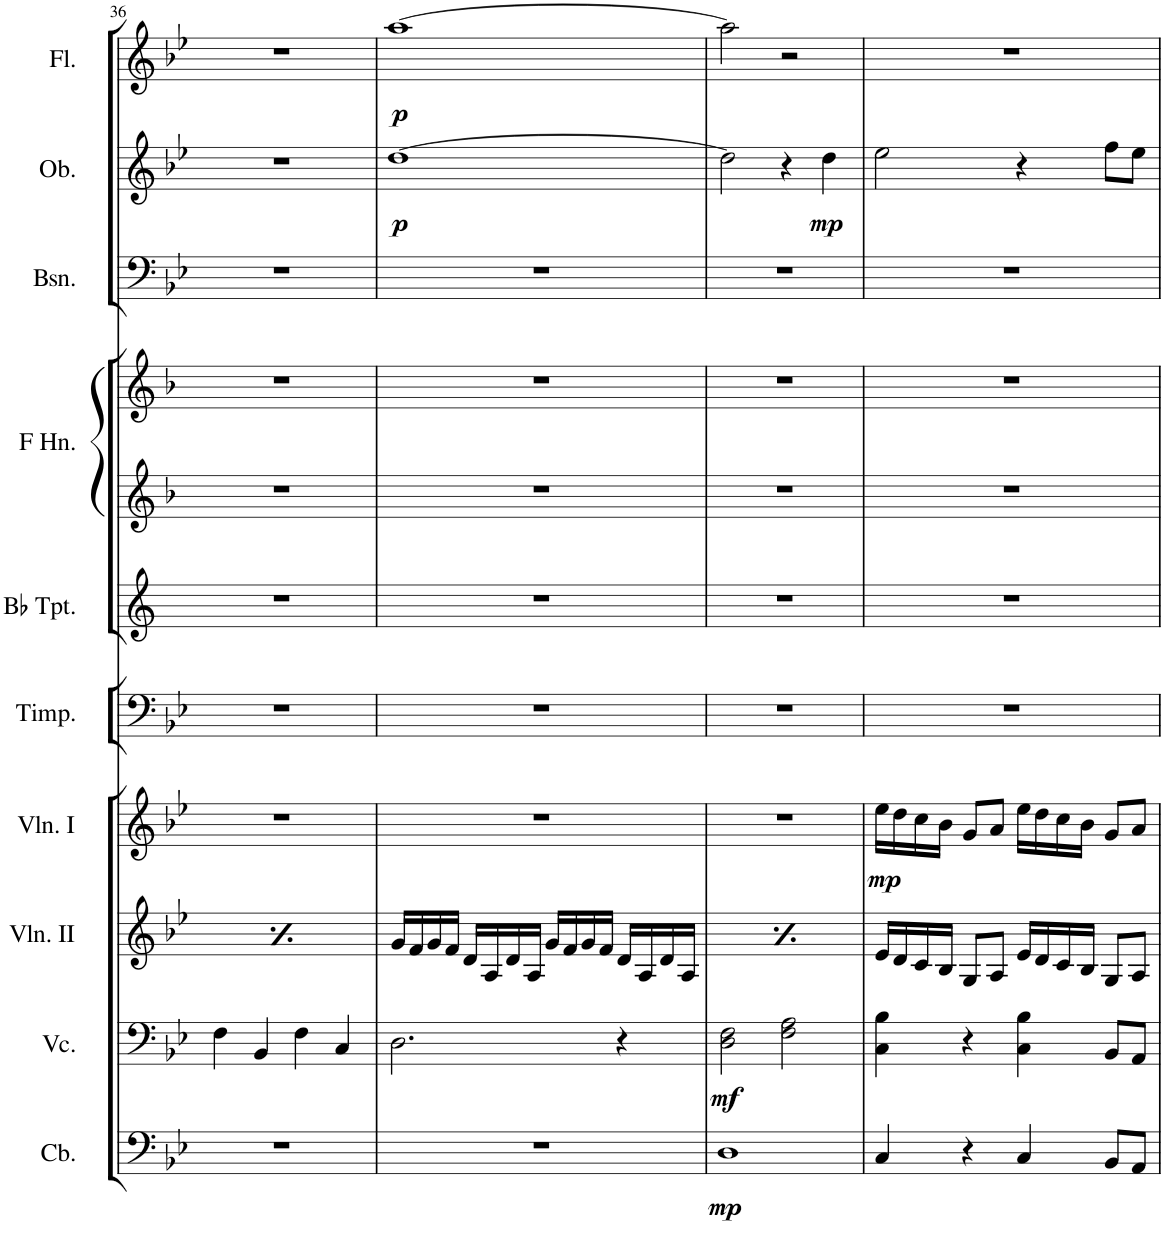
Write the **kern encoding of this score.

**kern	**dynam	**kern	**dynam	**kern	**kern	**dynam	**kern	**kern	**kern	**kern	**kern	**kern	**dynam	**kern	**dynam
*part10	*part10	*part9	*part9	*part8	*part7	*part7	*part6	*part5	*part4	*part4	*part3	*part2	*part2	*part1	*part1
*staff11	*staff11	*staff10	*staff10	*staff9	*staff8	*staff8	*staff7	*staff6	*staff5	*staff4	*staff3	*staff2	*staff2	*staff1	*staff1
*I"Contrabasses	*	*I"Violoncellos	*	*I"Violins II	*I"Violins I	*	*I"Timpani	*I"Trumpets in Bb	*I"Horns in F	*	*I"Bassoons	*I"Oboes	*	*I"Flutes	*
*I'Cb.	*	*I'Vc.	*	*I'Vln. II	*I'Vln. I	*	*I'Timp.	*	*	*	*I'Bsn.	*I'Ob.	*	*I'Fl.	*
!!LO:PB:g=z
*clefF4	*	*clefF4	*	*clefG2	*clefG2	*	*clefF4	*clefG2	*clefG2	*clefG2	*clefF4	*clefG2	*	*clefG2	*
*Trd7c12	*	*	*	*	*	*	*	*Trd1c2	*Trd4c7	*Trd4c7	*	*	*	*	*
*k[b-e-]	*	*k[b-e-]	*	*k[b-e-]	*k[b-e-]	*	*k[b-e-]	*k[]	*k[b-]	*k[b-]	*k[b-e-]	*k[b-e-]	*	*k[b-e-]	*
*M4/4	*	*M4/4	*	*M4/4	*M4/4	*	*M4/4	*M4/4	*M4/4	*M4/4	*M4/4	*M4/4	*	*M4/4	*
=36	=36	=36	=36	=36	=36	=36	=36	=36	=36	=36	=36	=36	=36	=36	=36
1r	.	4F\	.	16b-/LL	1r	.	1r	1r	1r	1r	1r	1r	.	1r	.
.	.	.	.	16a/	.	.	.	.	.	.	.	.	.	.	.
.	.	.	.	16b-/	.	.	.	.	.	.	.	.	.	.	.
.	.	.	.	16a/JJ	.	.	.	.	.	.	.	.	.	.	.
.	.	4BB-/	.	16f/LL	.	.	.	.	.	.	.	.	.	.	.
.	.	.	.	16e-/	.	.	.	.	.	.	.	.	.	.	.
.	.	.	.	16f/	.	.	.	.	.	.	.	.	.	.	.
.	.	.	.	16e-/JJ	.	.	.	.	.	.	.	.	.	.	.
.	.	4F\	.	16b-/LL	.	.	.	.	.	.	.	.	.	.	.
.	.	.	.	16a/	.	.	.	.	.	.	.	.	.	.	.
.	.	.	.	16b-/	.	.	.	.	.	.	.	.	.	.	.
.	.	.	.	16a/JJ	.	.	.	.	.	.	.	.	.	.	.
.	.	4C/	.	16f/LL	.	.	.	.	.	.	.	.	.	.	.
.	.	.	.	16e-/	.	.	.	.	.	.	.	.	.	.	.
.	.	.	.	16f/	.	.	.	.	.	.	.	.	.	.	.
.	.	.	.	16e-/JJ	.	.	.	.	.	.	.	.	.	.	.
=37	=37	=37	=37	=37	=37	=37	=37	=37	=37	=37	=37	=37	=37	=37	=37
!	!	!	!	!	!	!	!	!	!	!	!	!	!LO:DY:b	!	!LO:DY:b
1r	.	2.D\	.	16g/LL	1r	.	1r	1r	1r	1r	1r	[1dd	p	[1aa	p
.	.	.	.	16f/	.	.	.	.	.	.	.	.	.	.	.
.	.	.	.	16g/	.	.	.	.	.	.	.	.	.	.	.
.	.	.	.	16f/JJ	.	.	.	.	.	.	.	.	.	.	.
.	.	.	.	16d/LL	.	.	.	.	.	.	.	.	.	.	.
.	.	.	.	16A/	.	.	.	.	.	.	.	.	.	.	.
.	.	.	.	16d/	.	.	.	.	.	.	.	.	.	.	.
.	.	.	.	16A/JJ	.	.	.	.	.	.	.	.	.	.	.
.	.	.	.	16g/LL	.	.	.	.	.	.	.	.	.	.	.
.	.	.	.	16f/	.	.	.	.	.	.	.	.	.	.	.
.	.	.	.	16g/	.	.	.	.	.	.	.	.	.	.	.
.	.	.	.	16f/JJ	.	.	.	.	.	.	.	.	.	.	.
.	.	4r	.	16d/LL	.	.	.	.	.	.	.	.	.	.	.
.	.	.	.	16A/	.	.	.	.	.	.	.	.	.	.	.
.	.	.	.	16d/	.	.	.	.	.	.	.	.	.	.	.
.	.	.	.	16A/JJ	.	.	.	.	.	.	.	.	.	.	.
=38	=38	=38	=38	=38	=38	=38	=38	=38	=38	=38	=38	=38	=38	=38	=38
!	!LO:DY:b	!	!LO:DY:b	!	!	!	!	!	!	!	!	!	!	!	!
1D	mp	2D\ 2F\	mf	16g/LL	1r	.	1r	1r	1r	1r	1r	2dd\]	.	2aa\]	.
.	.	.	.	16f/	.	.	.	.	.	.	.	.	.	.	.
.	.	.	.	16g/	.	.	.	.	.	.	.	.	.	.	.
.	.	.	.	16f/JJ	.	.	.	.	.	.	.	.	.	.	.
.	.	.	.	16d/LL	.	.	.	.	.	.	.	.	.	.	.
.	.	.	.	16A/	.	.	.	.	.	.	.	.	.	.	.
.	.	.	.	16d/	.	.	.	.	.	.	.	.	.	.	.
.	.	.	.	16A/JJ	.	.	.	.	.	.	.	.	.	.	.
.	.	2F\ 2A\	.	16g/LL	.	.	.	.	.	.	.	4r	.	2r	.
.	.	.	.	16f/	.	.	.	.	.	.	.	.	.	.	.
.	.	.	.	16g/	.	.	.	.	.	.	.	.	.	.	.
.	.	.	.	16f/JJ	.	.	.	.	.	.	.	.	.	.	.
!	!	!	!	!	!	!	!	!	!	!	!	!	!LO:DY:b	!	!
.	.	.	.	16d/LL	.	.	.	.	.	.	.	4dd\	mp	.	.
.	.	.	.	16A/	.	.	.	.	.	.	.	.	.	.	.
.	.	.	.	16d/	.	.	.	.	.	.	.	.	.	.	.
.	.	.	.	16A/JJ	.	.	.	.	.	.	.	.	.	.	.
=39	=39	=39	=39	=39	=39	=39	=39	=39	=39	=39	=39	=39	=39	=39	=39
!	!	!	!	!	!	!LO:DY:b	!	!	!	!	!	!	!	!	!
4C/	.	4C\ 4B-\	.	16e-/LL	16ee-\LL	mp	1r	1r	1r	1r	1r	2ee-\	.	1r	.
.	.	.	.	16d/	16dd\	.	.	.	.	.	.	.	.	.	.
.	.	.	.	16c/	16cc\	.	.	.	.	.	.	.	.	.	.
.	.	.	.	16B-/JJ	16b-\JJ	.	.	.	.	.	.	.	.	.	.
4r	.	4r	.	8G/L	8g/L	.	.	.	.	.	.	.	.	.	.
.	.	.	.	8A/J	8a/J	.	.	.	.	.	.	.	.	.	.
4C/	.	4C\ 4B-\	.	16e-/LL	16ee-\LL	.	.	.	.	.	.	4r	.	.	.
.	.	.	.	16d/	16dd\	.	.	.	.	.	.	.	.	.	.
.	.	.	.	16c/	16cc\	.	.	.	.	.	.	.	.	.	.
.	.	.	.	16B-/JJ	16b-\JJ	.	.	.	.	.	.	.	.	.	.
8BB-/L	.	8BB-/L	.	8G/L	8g/L	.	.	.	.	.	.	8ff\L	.	.	.
8AA/J	.	8AA/J	.	8A/J	8a/J	.	.	.	.	.	.	8ee-\J	.	.	.
=	=	=	=	=	=	=	=	=	=	=	=	=	=	=	=
*-	*-	*-	*-	*-	*-	*-	*-	*-	*-	*-	*-	*-	*-	*-	*-
